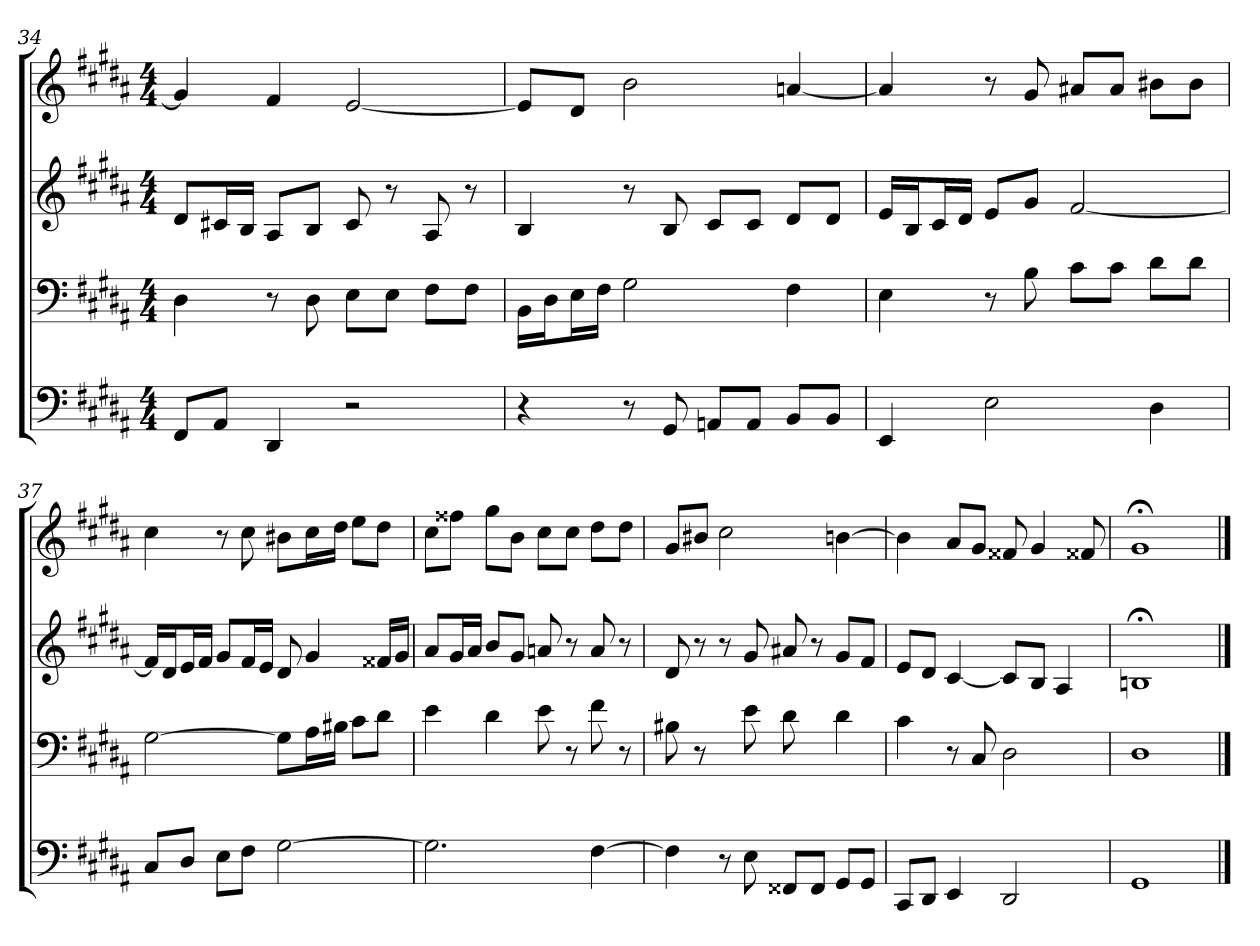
**kern	**kern	**kern	**kern
*part4	*part3	*part2	*part1
*staff4	*staff3	*staff2	*staff1
*clefF4	*clefF4	*clefG2	*clefG2
*k[f#c#g#d#a#]	*k[f#c#g#d#a#]	*k[f#c#g#d#a#]	*k[f#c#g#d#a#]
*M4/4	*M4/4	*M4/4	*M4/4
=34	=34	=34	=34
8FF#/L	4D#	8d#/L	4g#]
8AA#/J	.	16c#X/L	.
.	.	16B/JJ	.
4DD#	8r	8A#/L	4f#
.	8D#	8B/J	.
2r	8E\L	8c#	[2e
.	8E\J	8r	.
.	8F#\L	8A#	.
.	8F#\J	8r	.
=35	=35	=35	=35
4r	16BB\LL	4B	8e/L]
.	16D#\J	.	.
.	16E\L	.	8d#/J
.	16F#\JJ	.	.
8r	2G#	8r	2b
8GG#	.	8B	.
8AAn/L	.	8c#/L	.
8AA/J	.	8c#/J	.
8BB/L	4F#	8d#/L	[4an
8BB/J	.	8d#/J	.
=36	=36	=36	=36
4EE	4E	16e/LL	4a]
.	.	16B/J	.
.	.	16c#/L	.
.	.	16d#/JJ	.
2E	8r	8e/L	8r
.	8B	8g#/J	8g#
.	8c#\L	[2f#	8a#X/L
.	8c#\J	.	8a#/J
4D#	8d#\L	.	8b#X\L
.	8d#\J	.	8b#\J
=37	=37	=37	=37
8C#/L	[2G#	16f#/LL]	4cc#
.	.	16d#/J	.
8D#/J	.	16e/L	.
.	.	16f#/JJ	.
8E\L	.	8g#/L	8r
8F#\J	.	16f#/L	8cc#
.	.	16e/JJ	.
[2G#	8G#\L]	8d#	8b#X\L
.	16A#\L	4g#	16cc#\L
.	16B#X\JJ	.	16dd#\JJ
.	8c#\L	.	8ee\L
.	8d#\J	16f##X/LL	8dd#\J
.	.	16g#/JJ	.
=38	=38	=38	=38
2.G#]	4e	8a#/L	8cc#\L
.	.	16g#/L	8ff##X\J
.	.	16a#/JJ	.
.	4d#	8b/L	8gg#\L
.	.	8g#/J	8b\J
.	8e	8an	8cc#\L
.	8r	8r	8cc#\J
[4F#	8f#	8a	8dd#\L
.	8r	8r	8dd#\J
=39	=39	=39	=39
4F#]	8B#X	8d#	8g#/L
.	8r	8r	8b#X/J
8r	8ryy	8r	2cc#
8E	8e	8g#	.
8FF##X/L	8d#	8a#X	.
8FF##/J	8ryy	8r	.
8GG#/L	4d#	8g#/L	[4bn
8GG#/J	.	8f#/J	.
=40	=40	=40	=40
8CC#/L	4c#	8e/L	4b]
8DD#/J	.	8d#/J	.
4EE	8r	[4c#	8a#/L
.	8C#	.	8g#/J
2DD#	2D#	8c#/L]	8f##X
.	.	8B/J	4g#
.	.	4A#	.
.	.	.	8f##X
=41	=41	=41	=41
1GG#	1D#	1Bn;<	1g#;<
==	==	==	==
*-	*-	*-	*-
